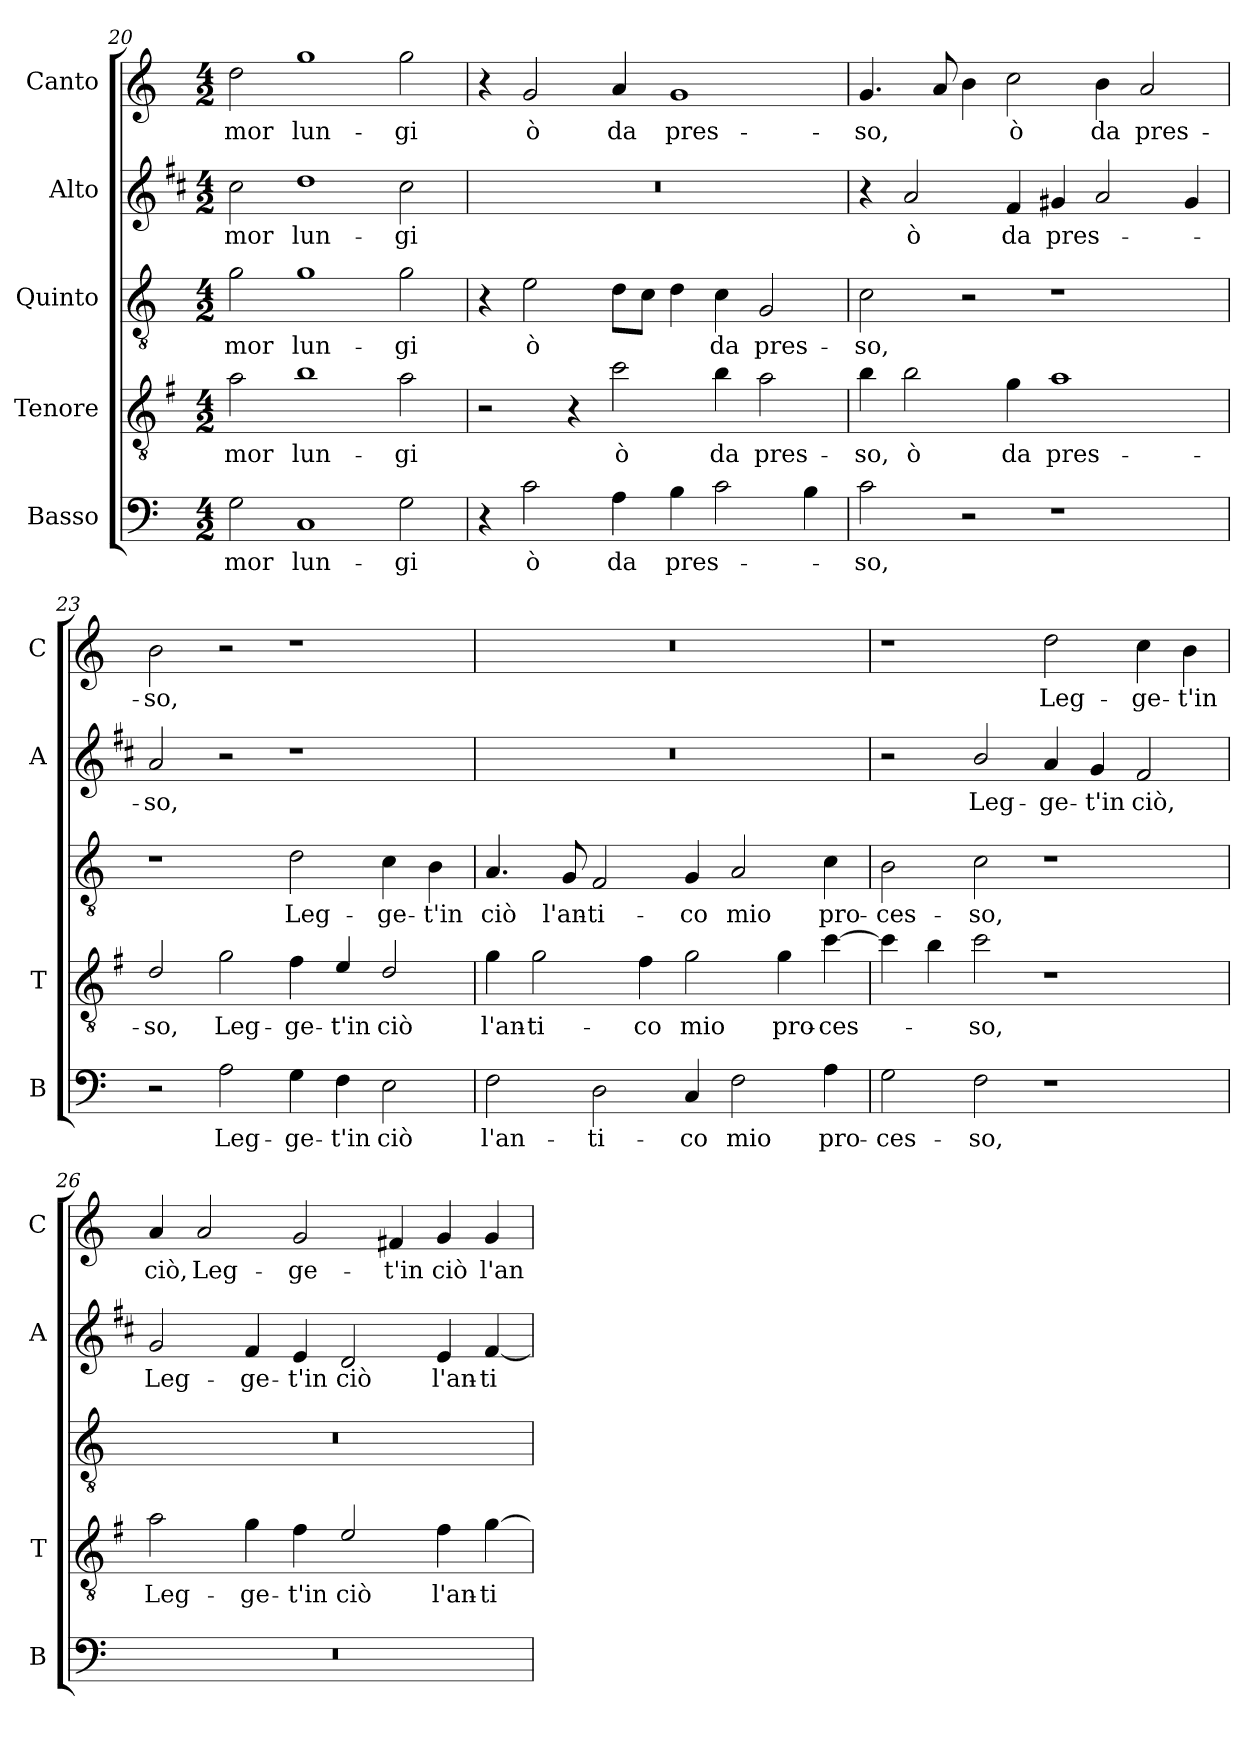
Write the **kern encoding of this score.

**kern	**text	**kern	**text	**kern	**text	**kern	**text	**kern	**text
*part5	*part5	*part4	*part4	*part3	*part3	*part2	*part2	*part1	*part1
*staff5	*staff5	*staff4	*staff4	*staff3	*staff3	*staff2	*staff2	*staff1	*staff1
*I"Basso	*	*I"Tenore	*	*I"Quinto	*	*I"Alto	*	*I"Canto	*
*I'B	*	*I'T	*	*	*	*I'A	*	*I'C	*
*clefF4	*	*clefGv2	*	*clefGv2	*	*clefG2	*	*clefG2	*
*	*	*ITrd4c7	*	*	*	*ITrd1c2	*	*	*
*k[]	*	*k[]	*	*k[]	*	*k[]	*	*k[]	*
*C:	*	*C:	*	*C:	*	*C:	*	*C:	*
*M4/2	*	*M4/2	*	*M4/2	*	*M4/2	*	*M4/2	*
=20	=20	=20	=20	=20	=20	=20	=20	=20	=20
!	!LO:LY:b	!	!LO:LY:b	!	!LO:LY:b	!	!LO:LY:b	!	!LO:LY:b
2G\	-mor	2d\	-mor	2g\	-mor	2b\	-mor	2dd\	-mor
!	!LO:LY:b	!	!LO:LY:b	!	!LO:LY:b	!	!LO:LY:b	!	!LO:LY:b
1C	lun-	1e	lun-	1g	lun-	1cc	lun-	1gg	lun-
!	!LO:LY:b	!	!LO:LY:b	!	!LO:LY:b	!	!LO:LY:b	!	!LO:LY:b
2G\	-gi	2d\	-gi	2g\	-gi	2b\	-gi	2gg\	-gi
!!LO:PB:g=z
=21	=21	=21	=21	=21	=21	=21	=21	=21	=21
4r	.	2r	.	4r	.	0r	.	4r	.
!	!LO:LY:b	!	!	!	!LO:LY:b	!	!	!	!LO:LY:b
2c\	ò	.	.	2e\	ò	.	.	2g/	ò
.	.	4r	.	.	.	.	.	.	.
!	!LO:LY:b	!	!LO:LY:b	!	!	!	!	!	!LO:LY:b
4A\	da	2f\	ò	8d\L	.	.	.	4a/	da
.	.	.	.	8c\J	.	.	.	.	.
!	!LO:LY:b	!	!	!	!	!	!	!	!LO:LY:b
4B\	pres-	.	.	4d\	.	.	.	1g	pres-
!	!	!	!LO:LY:b	!	!LO:LY:b	!	!	!	!
2c\	.	4e\	da	4c\	da	.	.	.	.
!	!	!	!LO:LY:b	!	!LO:LY:b	!	!	!	!
.	.	2d\	pres-	2G/	pres-	.	.	.	.
4B\	.	.	.	.	.	.	.	.	.
=22	=22	=22	=22	=22	=22	=22	=22	=22	=22
!	!LO:LY:b	!	!LO:LY:b	!	!LO:LY:b	!	!	!	!LO:LY:b
2c\	-so,	4e\	-so,	2c\	-so,	4r	.	4.g/	-so,
!	!	!	!LO:LY:b	!	!	!	!LO:LY:b	!	!
.	.	2e\	ò	.	.	2g/	ò	.	.
.	.	.	.	.	.	.	.	8a/	.
2r	.	.	.	2r	.	.	.	4b\	.
!	!	!	!LO:LY:b	!	!	!	!LO:LY:b	!	!LO:LY:b
.	.	4c\	da	.	.	4e/	da	2cc\	ò
!	!	!	!LO:LY:b	!	!	!	!LO:LY:b	!	!
1r	.	1d	pres-	1r	.	4f#X/	pres-	.	.
!	!	!	!	!	!	!	!	!	!LO:LY:b
.	.	.	.	.	.	2g/	.	4b\	da
!	!	!	!	!	!	!	!	!	!LO:LY:b
.	.	.	.	.	.	.	.	2a/	pres-
.	.	.	.	.	.	4f#/	.	.	.
=23	=23	=23	=23	=23	=23	=23	=23	=23	=23
!	!	!	!LO:LY:b	!	!	!	!LO:LY:b	!	!LO:LY:b
2r	.	2G/	-so,	1r	.	2g/	-so,	2b\	-so,
!	!LO:LY:b	!	!LO:LY:b	!	!	!	!	!	!
2A\	Leg-	2c\	Leg-	.	.	2r	.	2r	.
!	!LO:LY:b	!	!LO:LY:b	!	!LO:LY:b	!	!	!	!
4G\	-ge-	4B\	-ge-	2d\	Leg-	1r	.	1r	.
!	!LO:LY:b	!	!LO:LY:b	!	!	!	!	!	!
4F\	-t'in	4A/	-t'in	.	.	.	.	.	.
!	!LO:LY:b	!	!LO:LY:b	!	!LO:LY:b	!	!	!	!
2E\	ciò	2G/	ciò	4c\	-ge-	.	.	.	.
!	!	!	!	!	!LO:LY:b	!	!	!	!
.	.	.	.	4B\	-t'in	.	.	.	.
=24	=24	=24	=24	=24	=24	=24	=24	=24	=24
!	!LO:LY:b	!	!LO:LY:b	!	!LO:LY:b	!	!	!	!
2F\	l'an-	4c\	l'an-	4.A/	ciò	0r	.	0r	.
!	!	!	!LO:LY:b	!	!	!	!	!	!
.	.	2c\	-ti-	.	.	.	.	.	.
!	!	!	!	!	!LO:LY:b	!	!	!	!
.	.	.	.	8G/	l'an-	.	.	.	.
!	!LO:LY:b	!	!	!	!LO:LY:b	!	!	!	!
2D\	-ti-	.	.	2F/	-ti-	.	.	.	.
!	!	!	!LO:LY:b	!	!	!	!	!	!
.	.	4B\	-co	.	.	.	.	.	.
!	!LO:LY:b	!	!LO:LY:b	!	!LO:LY:b	!	!	!	!
4C/	-co	2c\	mio	4G/	-co	.	.	.	.
!	!LO:LY:b	!	!	!	!LO:LY:b	!	!	!	!
2F\	mio	.	.	2A/	mio	.	.	.	.
!	!	!	!LO:LY:b	!	!	!	!	!	!
.	.	4c\	pro-	.	.	.	.	.	.
!	!LO:LY:b	!	!LO:LY:b	!	!LO:LY:b	!	!	!	!
4A\	pro-	[4f\	-ces-	4c\	pro-	.	.	.	.
!!LO:LB:g=z
=25	=25	=25	=25	=25	=25	=25	=25	=25	=25
!	!LO:LY:b	!	!	!	!LO:LY:b	!	!	!	!
2G\	-ces-	4f\]	.	2B\	-ces-	2r	.	1r	.
.	.	4e\	.	.	.	.	.	.	.
!	!LO:LY:b	!	!LO:LY:b	!	!LO:LY:b	!	!LO:LY:b	!	!
2F\	-so,	2f\	-so,	2c\	-so,	2a/	Leg-	.	.
!	!	!	!	!	!	!	!LO:LY:b	!	!LO:LY:b
1r	.	1r	.	1r	.	4g/	-ge-	2dd\	Leg-
!	!	!	!	!	!	!	!LO:LY:b	!	!
.	.	.	.	.	.	4f/	-t'in	.	.
!	!	!	!	!	!	!	!LO:LY:b	!	!LO:LY:b
.	.	.	.	.	.	2e/	ciò,	4cc\	-ge-
!	!	!	!	!	!	!	!	!	!LO:LY:b
.	.	.	.	.	.	.	.	4b\	-t'in
=26	=26	=26	=26	=26	=26	=26	=26	=26	=26
!	!	!	!LO:LY:b	!	!	!	!LO:LY:b	!	!LO:LY:b
0r	.	2d\	Leg-	0r	.	2f/	Leg-	4a/	ciò,
!	!	!	!	!	!	!	!	!	!LO:LY:b
.	.	.	.	.	.	.	.	2a/	Leg-
!	!	!	!LO:LY:b	!	!	!	!LO:LY:b	!	!
.	.	4c\	-ge-	.	.	4e/	-ge-	.	.
!	!	!	!LO:LY:b	!	!	!	!LO:LY:b	!	!LO:LY:b
.	.	4B\	-t'in	.	.	4d/	-t'in	2g/	-ge-
!	!	!	!LO:LY:b	!	!	!	!LO:LY:b	!	!
.	.	2A/	ciò	.	.	2c/	ciò	.	.
!	!	!	!	!	!	!	!	!	!LO:LY:b
.	.	.	.	.	.	.	.	4f#X/	-t'in
!	!	!	!LO:LY:b	!	!	!	!LO:LY:b	!	!LO:LY:b
.	.	4B\	l'an-	.	.	4d/	l'an-	4g/	ciò
!	!	!	!LO:LY:b	!	!	!	!LO:LY:b	!	!LO:LY:b
.	.	[4c\	-ti-	.	.	[4e/	-ti-	4g/	l'an-
=	=	=	=	=	=	=	=	=	=
*-	*-	*-	*-	*-	*-	*-	*-	*-	*-
